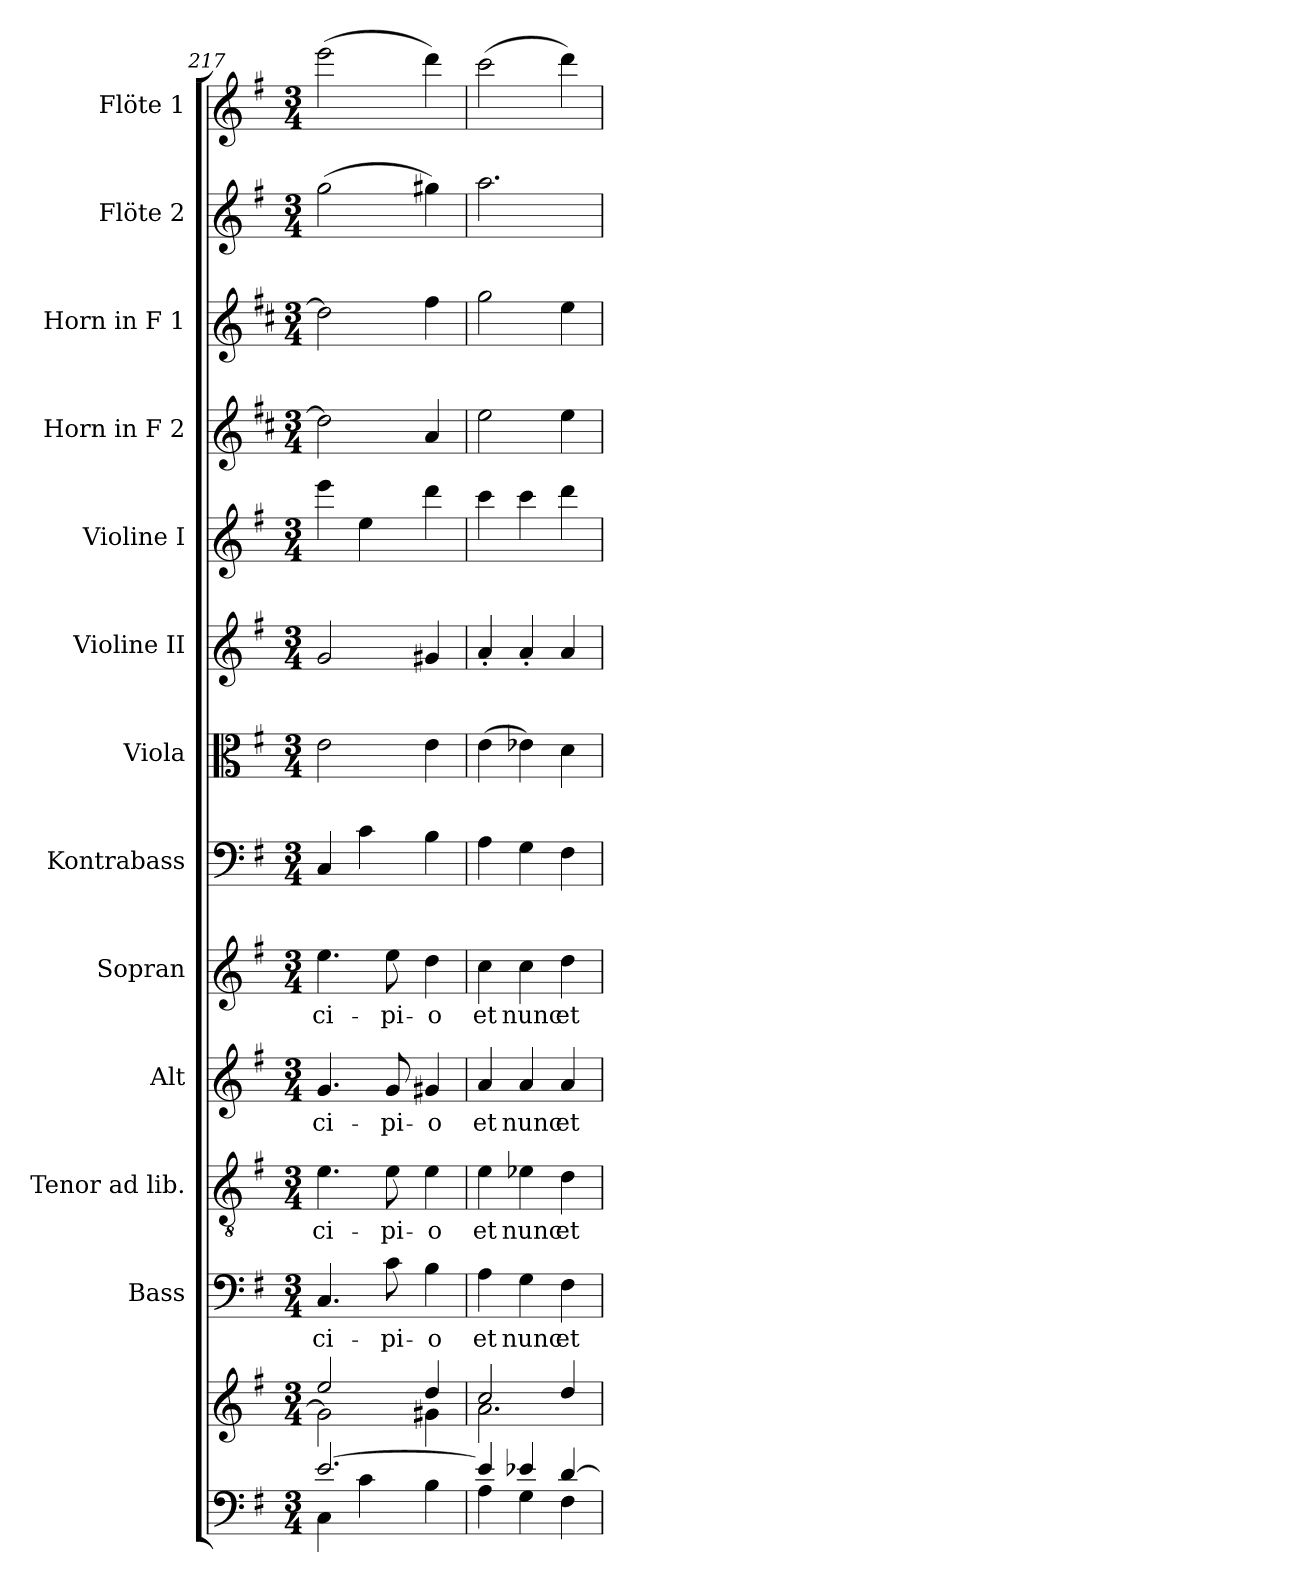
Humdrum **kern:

**kern	**kern	**kern	**text	**kern	**text	**kern	**text	**kern	**text	**kern	**kern	**kern	**kern	**kern	**kern	**kern	**kern
*part13	*part13	*part12	*part12	*part11	*part11	*part10	*part10	*part9	*part9	*part8	*part7	*part6	*part5	*part4	*part3	*part2	*part1
*staff14	*staff13	*staff12	*staff12	*staff11	*staff11	*staff10	*staff10	*staff9	*staff9	*staff8	*staff7	*staff6	*staff5	*staff4	*staff3	*staff2	*staff1
*	*	*I"Bass	*	*I"Tenor ad lib.	*	*I"Alt	*	*I"Sopran	*	*I"Kontrabass	*I"Viola	*I"Violine II	*I"Violine I	*I"Horn in F 2	*I"Horn in F 1	*I"Flöte 2	*I"Flöte 1
*	*	*I'B.	*	*I'T.	*	*I'A.	*	*I'S.	*	*I'Kb.	*I'Vla.	*I'Vl. II	*I'Vl. I	*	*	*I'Fl. 2	*I'Fl. 1
!!LO:PB:g=z
*clefF4	*clefG2	*clefF4	*	*clefGv2	*	*clefG2	*	*clefG2	*	*clefF4	*clefC3	*clefG2	*clefG2	*clefG2	*clefG2	*clefG2	*clefG2
*	*	*	*	*	*	*	*	*	*	*ITrd7c12	*	*	*	*ITrd4c7	*ITrd4c7	*	*
*k[f#]	*k[f#]	*k[f#]	*	*k[f#]	*	*k[f#]	*	*k[f#]	*	*k[f#]	*k[f#]	*k[f#]	*k[f#]	*k[f#]	*k[f#]	*k[f#]	*k[f#]
*G:	*G:	*G:	*	*G:	*	*G:	*	*G:	*	*G:	*G:	*G:	*G:	*G:	*G:	*G:	*G:
*M3/4	*M3/4	*M3/4	*	*M3/4	*	*M3/4	*	*M3/4	*	*M3/4	*M3/4	*M3/4	*M3/4	*M3/4	*M3/4	*M3/4	*M3/4
=217	=217	=217	=217	=217	=217	=217	=217	=217	=217	=217	=217	=217	=217	=217	=217	=217	=217
*^	*^	*	*	*	*	*	*	*	*	*	*	*	*	*	*	*	*
!	!	!	!	!	!LO:LY:b	!	!LO:LY:b	!	!LO:LY:b	!	!LO:LY:b	!	!	!	!	!	!	!	!
[>2.e/	4C\	2ee/	2g\]	4.C/	-ci-	4.e\	-ci-	4.g/	-ci-	4.ee\	-ci-	4CC/	2e\	2g/	4eee\	2g\]	2g\]	(>2gg\	(>2eee\
.	4c\	.	.	.	.	.	.	.	.	.	.	4C\	.	.	4ee\	.	.	.	.
!	!	!	!	!	!LO:LY:b	!	!LO:LY:b	!	!LO:LY:b	!	!LO:LY:b	!	!	!	!	!	!	!	!
.	.	.	.	8c\	-pi-	8e\	-pi-	8g/	-pi-	8ee\	-pi-	.	.	.	.	.	.	.	.
!	!	!	!	!	!LO:LY:b	!	!LO:LY:b	!	!LO:LY:b	!	!LO:LY:b	!	!	!	!	!	!	!	!
.	4B\	4dd/	4g#X\	4B\	-o	4e\	-o	4g#X/	-o	4dd\	-o	4BB\	4e\	4g#X/	4ddd\	4d/	4b\	4gg#X\)	4ddd\)
=218	=218	=218	=218	=218	=218	=218	=218	=218	=218	=218	=218	=218	=218	=218	=218	=218	=218	=218	=218
!	!	!	!	!	!LO:LY:b	!	!LO:LY:b	!	!LO:LY:b	!	!LO:LY:b	!	!	!	!	!	!	!	!
4e/]	4A\	2cc/	2.a\	4A\	et	4e\	et	4a/	et	4cc\	et	4AA\	(>4e\	4a'</	4ccc\	2a\	2cc\	2.aa\	(>2ccc\
!	!	!	!	!	!LO:LY:b	!	!LO:LY:b	!	!LO:LY:b	!	!LO:LY:b	!	!	!	!	!	!	!	!
4e-X/	4G\	.	.	4G\	nunc	4e-X\	nunc	4a/	nunc	4cc\	nunc	4GG\	4e-X\)	4a'</	4ccc\	.	.	.	.
!	!	!	!	!	!LO:LY:b	!	!LO:LY:b	!	!LO:LY:b	!	!LO:LY:b	!	!	!	!	!	!	!	!
[>4d/	4F#\	4dd/	.	4F#\	et	4d\	et	4a/	et	4dd\	et	4FF#\	4d\	4a/	4ddd\	4a\	4a\	.	4ddd\)
*v	*v	*	*	*	*	*	*	*	*	*	*	*	*	*	*	*	*	*	*
*	*v	*v	*	*	*	*	*	*	*	*	*	*	*	*	*	*	*	*
=	=	=	=	=	=	=	=	=	=	=	=	=	=	=	=	=	=
*-	*-	*-	*-	*-	*-	*-	*-	*-	*-	*-	*-	*-	*-	*-	*-	*-	*-
